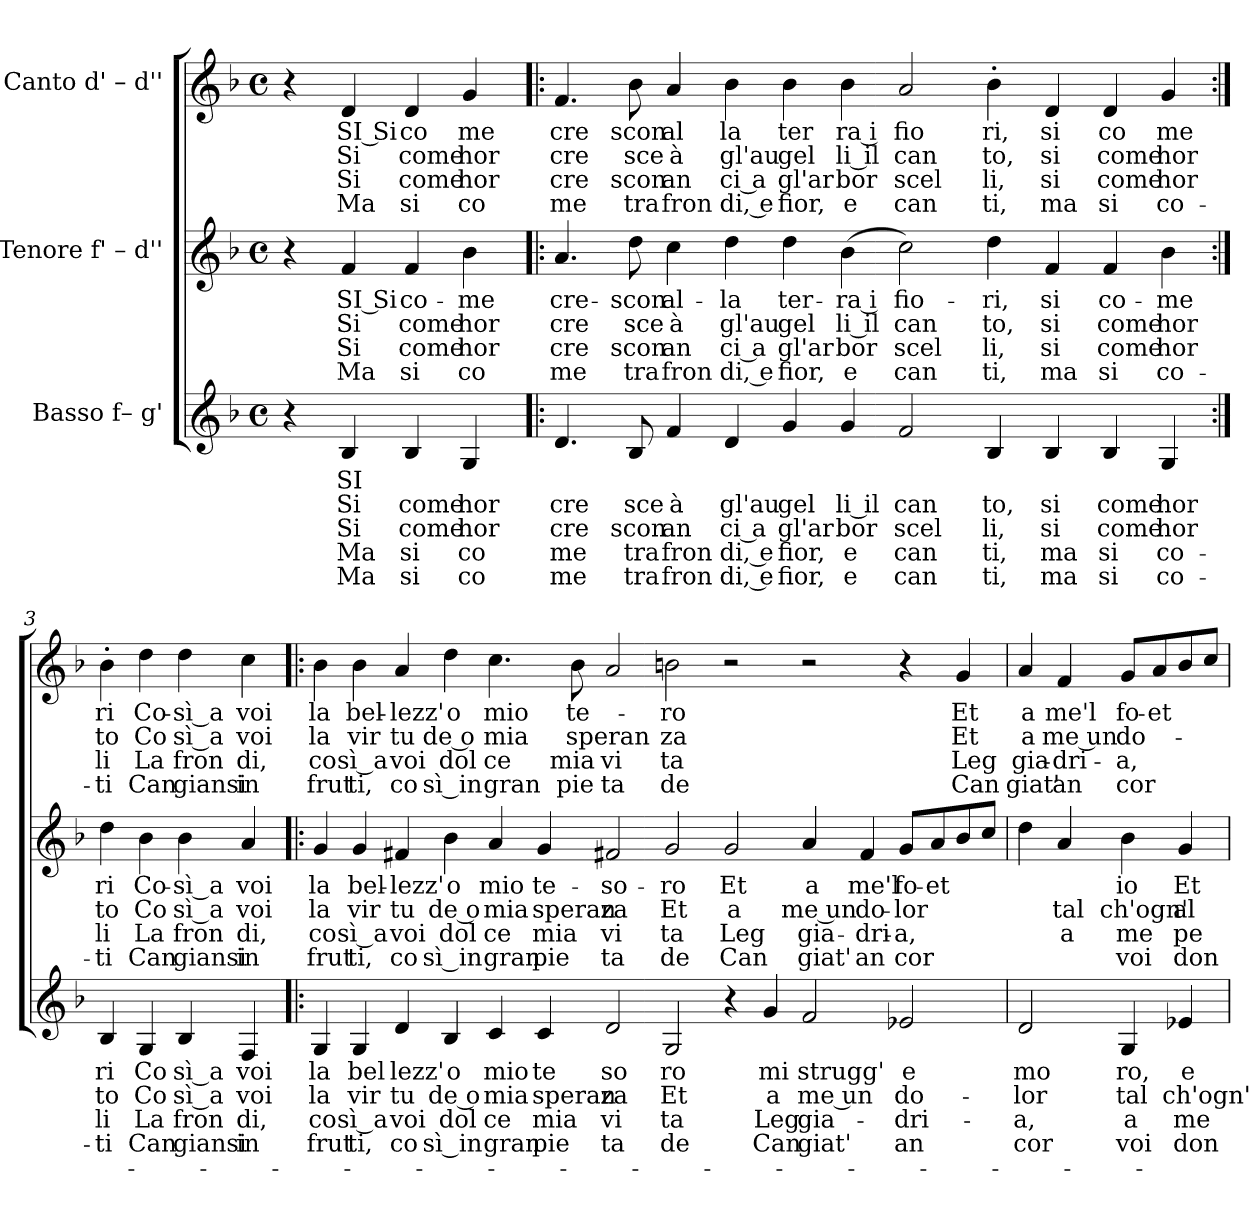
**kern	**text	**text	**text	**text	**text	**kern	**text	**text	**text	**text	**kern	**text	**text	**text	**text
*part3	*part3	*part3	*part3	*part3	*part3	*part2	*part2	*part2	*part2	*part2	*part1	*part1	*part1	*part1	*part1
*staff3	*staff3	*staff3	*staff3	*staff3	*staff3	*staff2	*staff2	*staff2	*staff2	*staff2	*staff1	*staff1	*staff1	*staff1	*staff1
*I"Basso f– g'	*	*	*	*	*	*I"Tenore f' – d''	*	*	*	*	*I"Canto d' – d''	*	*	*	*
*clefG2	*	*	*	*	*	*clefG2	*	*	*	*	*clefG2	*	*	*	*
*k[b-]	*	*	*	*	*	*k[b-]	*	*	*	*	*k[b-]	*	*	*	*
*F:	*	*	*	*	*	*F:	*	*	*	*	*F:	*	*	*	*
*M4/4	*	*	*	*	*	*M4/4	*	*	*	*	*M4/4	*	*	*	*
*met(c)	*	*	*	*	*	*met(c)	*	*	*	*	*met(c)	*	*	*	*
=1	=1	=1	=1	=1	=1	=1	=1	=1	=1	=1	=1	=1	=1	=1	=1
4r	.	.	.	.	.	4r	.	.	.	.	4r	.	.	.	.
!	!LO:LY:b:rj	!LO:LY:b:rj	!LO:LY:b:rj	!LO:LY:b:rj	!LO:LY:b:rj	!	!LO:LY:b:rj	!LO:LY:b:rj	!LO:LY:b:rj	!LO:LY:b:rj	!	!LO:LY:b:rj	!LO:LY:b:rj	!LO:LY:b:rj	!LO:LY:b:rj
4B-/	SI	Si	Si	Ma	Ma	4f/	SI Si	Si	Si	Ma	4d/	SI Si	Si	Si	Ma
!	!	!LO:LY:b	!LO:LY:b	!LO:LY:b	!LO:LY:b	!	!LO:LY:b	!LO:LY:b	!LO:LY:b	!LO:LY:b	!	!LO:LY:b	!LO:LY:b	!LO:LY:b	!LO:LY:b
4B-/	.	come	come	si	si	4f/	co-	come	come	si	4d/	co	come	come	si
!	!	!LO:LY:b	!LO:LY:b	!LO:LY:b	!LO:LY:b	!	!LO:LY:b	!LO:LY:b	!LO:LY:b	!LO:LY:b	!	!LO:LY:b	!LO:LY:b	!LO:LY:b	!LO:LY:b
4G/	.	hor	hor	co	co	4b-\	-me	hor	hor	co	4g/	me	hor	hor	co
=2!|:	=2!|:	=2!|:	=2!|:	=2!|:	=2!|:	=2!|:	=2!|:	=2!|:	=2!|:	=2!|:	=2!|:	=2!|:	=2!|:	=2!|:	=2!|:
!	!	!LO:LY:b	!LO:LY:b	!LO:LY:b	!LO:LY:b	!	!LO:LY:b	!LO:LY:b	!LO:LY:b	!LO:LY:b	!	!LO:LY:b	!LO:LY:b	!LO:LY:b	!LO:LY:b
4.d/	.	cre	cre	me	me	4.a/	cre-	cre	cre	me	4.f/	cre	cre	cre	me
!	!	!LO:LY:b	!LO:LY:b	!LO:LY:b	!LO:LY:b	!	!LO:LY:b	!LO:LY:b	!LO:LY:b	!LO:LY:b	!	!LO:LY:b	!LO:LY:b	!LO:LY:b	!LO:LY:b
8B-/	.	sce	scon	tra	tra	8dd\	-scon	sce	scon	tra	8b-\	scon	sce	scon	tra
!	!	!LO:LY:b	!LO:LY:b	!LO:LY:b	!LO:LY:b	!	!LO:LY:b	!LO:LY:b	!LO:LY:b	!LO:LY:b	!	!LO:LY:b	!LO:LY:b	!LO:LY:b	!LO:LY:b
4f/	.	à	an	fron	fron	4cc\	al-	à	an	fron	4a/	al	à	an	fron
!	!	!LO:LY:b	!LO:LY:b	!LO:LY:b	!LO:LY:b	!	!LO:LY:b	!LO:LY:b	!LO:LY:b	!LO:LY:b	!	!LO:LY:b	!LO:LY:b	!LO:LY:b	!LO:LY:b
4d/	.	gl'au	ci a	di, e	di, e	4dd\	-la	gl'au	ci a	di, e	4b-\	la	gl'au	ci a	di, e
!	!	!LO:LY:b	!LO:LY:b	!LO:LY:b	!LO:LY:b	!	!LO:LY:b	!LO:LY:b	!LO:LY:b	!LO:LY:b	!	!LO:LY:b	!LO:LY:b	!LO:LY:b	!LO:LY:b
4g/	.	gel	gl'ar	fior,	fior,	4dd\	ter-	gel	gl'ar	fior,	4b-\	ter	gel	gl'ar	fior,
!	!	!LO:LY:b:rj	!LO:LY:b:rj	!LO:LY:b:rj	!LO:LY:b:rj	!	!LO:LY:b:rj	!LO:LY:b:rj	!LO:LY:b:rj	!LO:LY:b:rj	!	!LO:LY:b:rj	!LO:LY:b:rj	!LO:LY:b:rj	!LO:LY:b:rj
4g/	.	li il	bor	e	e	(<4b-\	-ra i	li il	bor	e	4b-\	ra i	li il	bor	e
!	!	!LO:LY:b	!LO:LY:b	!LO:LY:b	!LO:LY:b	!	!LO:LY:b	!LO:LY:b	!LO:LY:b	!LO:LY:b	!	!LO:LY:b	!LO:LY:b	!LO:LY:b	!LO:LY:b
2f/	.	can	scel	can	can	2cc\)	fio-	can	scel	can	2a/	fio	can	scel	can
!	!	!LO:LY:b	!LO:LY:b	!LO:LY:b	!LO:LY:b	!	!LO:LY:b	!LO:LY:b	!LO:LY:b	!LO:LY:b	!	!LO:LY:b	!LO:LY:b	!LO:LY:b	!LO:LY:b
4B-/	.	to,	li,	ti,	ti,	4dd\	-ri,	to,	li,	ti,	4b->'>\	ri,	to,	li,	ti,
!	!	!LO:LY:b	!LO:LY:b	!LO:LY:b	!LO:LY:b	!	!LO:LY:b	!LO:LY:b	!LO:LY:b	!LO:LY:b	!	!LO:LY:b	!LO:LY:b	!LO:LY:b	!LO:LY:b
4B-/	.	si	si	ma	ma	4f/	si	si	si	ma	4d/	si	si	si	ma
!	!	!LO:LY:b	!LO:LY:b	!LO:LY:b	!LO:LY:b	!	!LO:LY:b	!LO:LY:b	!LO:LY:b	!LO:LY:b	!	!LO:LY:b	!LO:LY:b	!LO:LY:b	!LO:LY:b
4B-/	.	come	come	si	si	4f/	co-	come	come	si	4d/	co	come	come	si
!	!	!LO:LY:b	!LO:LY:b	!LO:LY:b	!LO:LY:b	!	!LO:LY:b	!LO:LY:b	!LO:LY:b	!LO:LY:b	!	!LO:LY:b	!LO:LY:b	!LO:LY:b	!LO:LY:b
4G/	.	hor	hor	co-	co-	4b-\	-me	hor	hor	co-	4g/	me	hor	hor	co-
!!LO:LB:g=z
=3:|!	=3:|!	=3:|!	=3:|!	=3:|!	=3:|!	=3:|!	=3:|!	=3:|!	=3:|!	=3:|!	=3:|!	=3:|!	=3:|!	=3:|!	=3:|!
!	!LO:LY:b	!LO:LY:b	!LO:LY:b	!LO:LY:b	!	!	!LO:LY:b	!LO:LY:b	!LO:LY:b	!LO:LY:b	!	!LO:LY:b	!LO:LY:b	!LO:LY:b	!LO:LY:b
4B-/	ri	to	li	-ti	.	4dd\	ri	to	li	-ti	4b-'>\	ri	to	li	-ti
!	!LO:LY:b	!LO:LY:b	!LO:LY:b	!LO:LY:b	!	!	!LO:LY:b	!LO:LY:b	!LO:LY:b	!LO:LY:b	!	!LO:LY:b	!LO:LY:b	!LO:LY:b	!LO:LY:b
4G/	Co	Co	La	Can	.	4b-\	Co-	Co	La	Can	4dd\	Co-	Co	La	Can
!	!LO:LY:b:rj	!LO:LY:b:rj	!LO:LY:b:rj	!LO:LY:b:rj	!	!	!LO:LY:b:rj	!LO:LY:b:rj	!LO:LY:b:rj	!LO:LY:b:rj	!	!LO:LY:b:rj	!LO:LY:b:rj	!LO:LY:b:rj	!LO:LY:b:rj
4B-/	sì a	sì a	fron	giansi	.	4b-\	-sì a	sì a	fron	giansi	4dd\	-sì a	sì a	fron	giansi
!	!LO:LY:b	!LO:LY:b	!LO:LY:b	!LO:LY:b	!	!	!LO:LY:b	!LO:LY:b	!LO:LY:b	!LO:LY:b	!	!LO:LY:b	!LO:LY:b	!LO:LY:b	!LO:LY:b
4F/	voi	voi	di,	in	.	4a/	voi	voi	di,	in	4cc\	voi	voi	di,	in
=4!|:	=4!|:	=4!|:	=4!|:	=4!|:	=4!|:	=4!|:	=4!|:	=4!|:	=4!|:	=4!|:	=4!|:	=4!|:	=4!|:	=4!|:	=4!|:
!	!LO:LY:b	!LO:LY:b	!LO:LY:b	!LO:LY:b	!	!	!LO:LY:b	!LO:LY:b	!LO:LY:b	!LO:LY:b	!	!LO:LY:b	!LO:LY:b	!LO:LY:b	!LO:LY:b
4G/	la	la	co	frut	.	4g/	la	la	co	frut	4b-\	la	la	co	frut
!	!LO:LY:b	!LO:LY:b	!LO:LY:b	!LO:LY:b	!	!	!LO:LY:b	!LO:LY:b	!LO:LY:b	!LO:LY:b	!	!LO:LY:b	!LO:LY:b	!LO:LY:b	!LO:LY:b
4G/	bel	vir	sì a	ti,	.	4g/	bel-	vir	sì a	ti,	4b-\	bel-	vir	sì a	ti,
!	!LO:LY:b	!LO:LY:b	!LO:LY:b	!LO:LY:b	!	!	!LO:LY:b	!LO:LY:b	!LO:LY:b	!LO:LY:b	!	!LO:LY:b	!LO:LY:b	!LO:LY:b	!LO:LY:b
4d/	lezz'	tu	voi	co	.	4f#X/	-lezz'	tu	voi	co	4a/	-lezz'	tu	voi	co
!	!LO:LY:b	!LO:LY:b	!LO:LY:b	!LO:LY:b	!	!	!LO:LY:b	!LO:LY:b	!LO:LY:b	!LO:LY:b	!	!LO:LY:b	!LO:LY:b	!LO:LY:b	!LO:LY:b
4B-/	o	de o	dol	sì in	.	4b-\	o	de o	dol	sì in	4dd\	o	de o	dol	sì in
!	!LO:LY:b	!LO:LY:b	!LO:LY:b	!LO:LY:b	!	!	!LO:LY:b	!LO:LY:b	!LO:LY:b	!LO:LY:b	!	!LO:LY:b	!LO:LY:b	!LO:LY:b	!LO:LY:b
4c/	mio	mia	ce	gran	.	4a/	mio	mia	ce	gran	4.cc\	mio	mia	ce	gran
!	!LO:LY:b	!LO:LY:b	!LO:LY:b	!LO:LY:b	!	!	!LO:LY:b	!LO:LY:b	!LO:LY:b	!LO:LY:b	!	!	!	!	!
4c/	te	speran	mia	pie	.	4g/	te-	speran	mia	pie	.	.	.	.	.
!	!	!	!	!	!	!	!	!	!	!	!	!LO:LY:b	!LO:LY:b	!LO:LY:b	!LO:LY:b
.	.	.	.	.	.	.	.	.	.	.	8b-\	te-	speran	mia	pie
!	!LO:LY:b	!LO:LY:b	!LO:LY:b	!LO:LY:b	!	!	!LO:LY:b	!LO:LY:b	!LO:LY:b	!LO:LY:b	!	!	!	!LO:LY:b	!LO:LY:b
2d/	so	za	vi	ta	.	2f#X/	-so-	za	vi	ta	2a/	.	.	vi	ta
!	!LO:LY:b	!LO:LY:b	!LO:LY:b	!LO:LY:b	!	!	!LO:LY:b	!LO:LY:b	!LO:LY:b	!LO:LY:b	!	!LO:LY:b	!LO:LY:b	!LO:LY:b	!LO:LY:b
2G/	ro	Et	ta	de	.	2g/	-ro	Et	ta	de	2bn\	-ro	za	ta	de
!	!	!	!	!	!	!	!LO:LY:b	!LO:LY:b	!LO:LY:b	!LO:LY:b	!	!	!	!	!
4r	.	.	.	.	.	2g/	Et	a	Leg	Can	2r	.	.	.	.
!	!LO:LY:b	!LO:LY:b	!LO:LY:b	!LO:LY:b	!	!	!	!	!	!	!	!	!	!	!
4g/	mi	a	Leg	Can	.	.	.	.	.	.	.	.	.	.	.
!	!LO:LY:b	!LO:LY:b	!LO:LY:b	!LO:LY:b	!	!	!LO:LY:b	!LO:LY:b	!LO:LY:b	!LO:LY:b	!	!	!	!	!
2f/	strugg'	me un	gia-	giat'	.	4a/	a	me un	gia-	giat'	2r	.	.	.	.
!	!	!	!	!	!	!	!LO:LY:b	!LO:LY:b	!LO:LY:b	!LO:LY:b	!	!	!	!	!
.	.	.	.	.	.	4f#/	me'l	do-	-dri-	an	.	.	.	.	.
!	!LO:LY:b	!LO:LY:b	!LO:LY:b	!LO:LY:b	!	!	!LO:LY:b	!LO:LY:b	!LO:LY:b	!LO:LY:b	!	!	!	!	!
2e-X/	e	do-	-dri-	an	.	8g/L	fo-	-lor	-a,	cor	4r	.	.	.	.
!	!	!	!	!	!	!	!LO:LY:b	!	!	!	!	!	!	!	!
.	.	.	.	.	.	8a/	-et	.	.	.	.	.	.	.	.
!	!	!	!	!	!	!	!	!	!	!	!	!LO:LY:b	!LO:LY:b	!LO:LY:b	!LO:LY:b
.	.	.	.	.	.	8b-/	.	.	.	.	4g/	Et	Et	Leg	Can
.	.	.	.	.	.	8cc/J	.	.	.	.	.	.	.	.	.
!!LO:PB:g=z
=5	=5	=5	=5	=5	=5	=5	=5	=5	=5	=5	=5	=5	=5	=5	=5
!	!LO:LY:b	!LO:LY:b	!LO:LY:b	!LO:LY:b	!	!	!	!	!	!	!	!LO:LY:b	!LO:LY:b	!LO:LY:b	!LO:LY:b
2d/	mo	-lor	-a,	cor	.	4dd\	.	.	.	.	4a/	a	a	gia-	giat'
!	!	!	!	!	!	!	!	!LO:LY:b	!LO:LY:b	!	!	!LO:LY:b	!LO:LY:b	!LO:LY:b	!LO:LY:b
.	.	.	.	.	.	4a/	.	tal	a	.	4f/	me'l	me un	-dri-	an
!	!LO:LY:b	!LO:LY:b	!LO:LY:b	!LO:LY:b	!	!	!LO:LY:b	!LO:LY:b	!LO:LY:b	!LO:LY:b	!	!LO:LY:b	!LO:LY:b	!LO:LY:b	!LO:LY:b
4G/	ro,	tal	a	voi	.	4b-\	io	ch'ogn'	me	voi	8g/L	fo-	do-	-a,	cor
!	!	!	!	!	!	!	!	!	!	!	!	!LO:LY:b:rj	!	!	!
.	.	.	.	.	.	.	.	.	.	.	8a/	-et	.	.	.
!	!LO:LY:b	!LO:LY:b	!LO:LY:b	!LO:LY:b	!	!	!LO:LY:b	!LO:LY:b	!LO:LY:b	!LO:LY:b	!	!	!	!	!
4e-X/	e	ch'ogn'	me	don	.	4g/	Et	al-	pe-	don	8b-/	.	.	.	.
.	.	.	.	.	.	.	.	.	.	.	8cc/J	.	.	.	.
=	=	=	=	=	=	=	=	=	=	=	=	=	=	=	=
*-	*-	*-	*-	*-	*-	*-	*-	*-	*-	*-	*-	*-	*-	*-	*-
